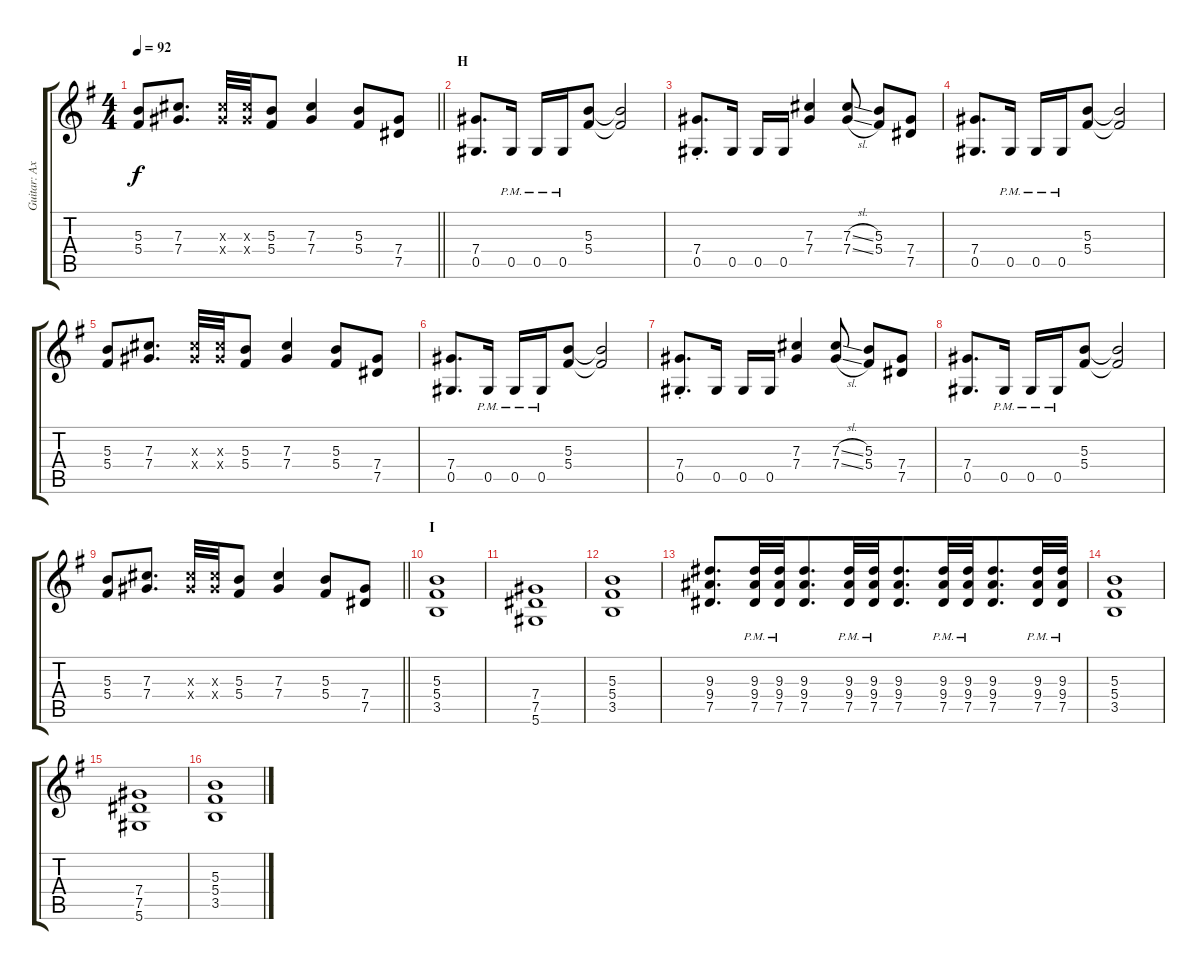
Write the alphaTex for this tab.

\track ("Guitar: Axel" "Guitar: Ax") {instrument electricguitarclean}
\staff {score tabs}
\tuning (Eb4 Bb3 Gb3 Db3 Ab2 Eb2) {hide}
\ts (4 4)
\tempo 92
\clef g2
\barLineRight lightlight
\ks g
(5.3 5.4).8{dy f} (7.3 7.4).8{d} (7.3{x} 7.4{x}).32 (7.3{x} 7.4{x}).32 (5.3 5.4).8 (7.3 7.4).4 (5.3 5.4).8 (7.4 7.5).8 |
\section ("" "H")
(7.4 0.5).8{d} 0.5{pm}.16 0.5{pm}.16 0.5{pm}.16 (5.3 5.4).8 (5.3{t} 5.4{t}).2 |
(7.4{st} 0.5{st}).8{d} 0.5.16 0.5.16 0.5.16 (7.3 7.4).4 (7.3{sl} 7.4{sl}).8 (5.3 5.4).8 (7.4 7.5).8 |
(7.4 0.5).8{d} 0.5{pm}.16 0.5{pm}.16 0.5{pm}.16 (5.3 5.4).8 (5.3{t} 5.4{t}).2 |
(5.3 5.4).8 (7.3 7.4).8{d} (7.3{x} 7.4{x}).32 (7.3{x} 7.4{x}).32 (5.3 5.4).8 (7.3 7.4).4 (5.3 5.4).8 (7.4 7.5).8 |
(7.4 0.5).8{d} 0.5{pm}.16 0.5{pm}.16 0.5{pm}.16 (5.3 5.4).8 (5.3{t} 5.4{t}).2 |
(7.4{st} 0.5{st}).8{d} 0.5.16 0.5.16 0.5.16 (7.3 7.4).4 (7.3{sl} 7.4{sl}).8 (5.3 5.4).8 (7.4 7.5).8 |
(7.4 0.5).8{d} 0.5{pm}.16 0.5{pm}.16 0.5{pm}.16 (5.3 5.4).8 (5.3{t} 5.4{t}).2 |
\barLineRight lightlight
(5.3 5.4).8 (7.3 7.4).8{d} (7.3{x} 7.4{x}).32 (7.3{x} 7.4{x}).32 (5.3 5.4).8 (7.3 7.4).4 (5.3 5.4).8 (7.4 7.5).8 |
\section ("" "I")
(5.3 5.4 3.5).1 |
(7.4 7.5 5.6).1 |
(5.3 5.4 3.5).1 |
(9.3 9.4 7.5).8{d beam merge} (9.3{pm} 9.4{pm} 7.5{pm}).32{beam merge} (9.3{pm} 9.4{pm} 7.5{pm}).32{beam merge} (9.3 9.4 7.5).8{d beam merge} (9.3{pm} 9.4{pm} 7.5{pm}).32{beam merge} (9.3{pm} 9.4{pm} 7.5{pm}).32{beam merge} (9.3 9.4 7.5).8{d beam merge} (9.3{pm} 9.4{pm} 7.5{pm}).32{beam merge} (9.3{pm} 9.4{pm} 7.5{pm}).32{beam merge} (9.3 9.4 7.5).8{d beam merge} (9.3{pm} 9.4{pm} 7.5{pm}).32{beam merge} (9.3{pm} 9.4{pm} 7.5{pm}).32 |
(5.3 5.4 3.5).1 |
(7.4 7.5 5.6).1 |
(5.3 5.4 3.5).1
